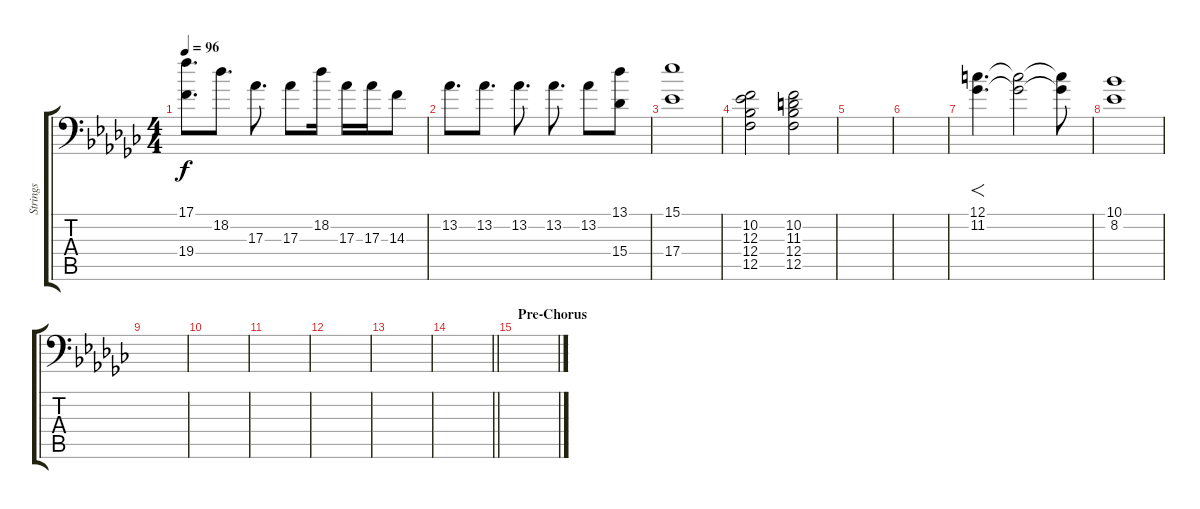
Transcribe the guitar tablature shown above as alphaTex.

\track ("Strings" "Strings") {instrument stringensemble1}
\staff {score tabs}
\tuning (C4 G3 Eb3 Bb2 F2 Bb1) {hide}
\ts (4 4)
\tempo 96
\clef f4
\ks gb
(17.1 19.4).8{d dy f} 18.2.8{d} 17.3.8{d} 17.3.8 18.2.16 17.3.16 17.3.16 14.3.8 |
13.2.8{d} 13.2.8{d} 13.2.8{d} 13.2.8{d} 13.2.8 (13.1 15.4).8 |
(15.1 17.4).1 |
(10.2 12.3 12.4 12.5).2 (10.2 11.3 12.4 12.5).2 |
|
|
(12.1 11.2).4{f d} (12.1{t} 11.2{t}).2 (12.1{t} 11.2{t}).8 |
(10.1 8.2).1{volume 9} |
|
|
|
|
|
\barLineRight lightlight
|
\section ("" "Pre-Chorus")
